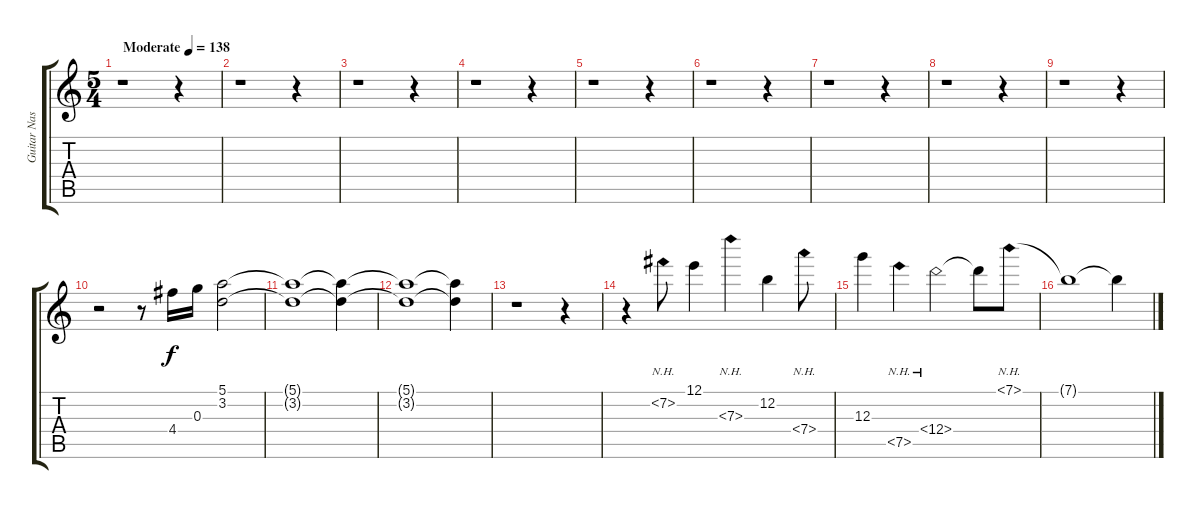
\track ("Guitar Nashville 2" "Guitar Nas") {instrument electricguitarclean}
\staff {score tabs}
\tuning (E4 B3 G4 D4 A3 E3) {hide}
\ts (5 4)
\tempo (138 "Moderate")
\clef g2
\ks c
r.1{dy f instrument electricguitarclean} r.4 |
r.1 r.4 |
r.1 r.4 |
r.1 r.4 |
r.1 r.4 |
r.1 r.4 |
r.1 r.4 |
r.1 r.4 |
r.1 r.4 |
r.2 r.8 4.4.16 0.3.16 (5.1 3.2).2 |
(5.1{t} 3.2{t}).1 (5.1{t} 3.2{t}).4 |
(5.1{t} 3.2{t}).1 (5.1{t} 3.2{t}).4 |
r.1 r.4 |
r.4 7.2{nh}.8 12.1.4 7.3{nh}.4 12.2.4 7.4{nh}.8 |
12.3.4 7.5{nh}.4 12.4{nh}.2 12.4{t}.8 7.1{nh}.8 |
7.1{t}.1 7.1{t}.4
